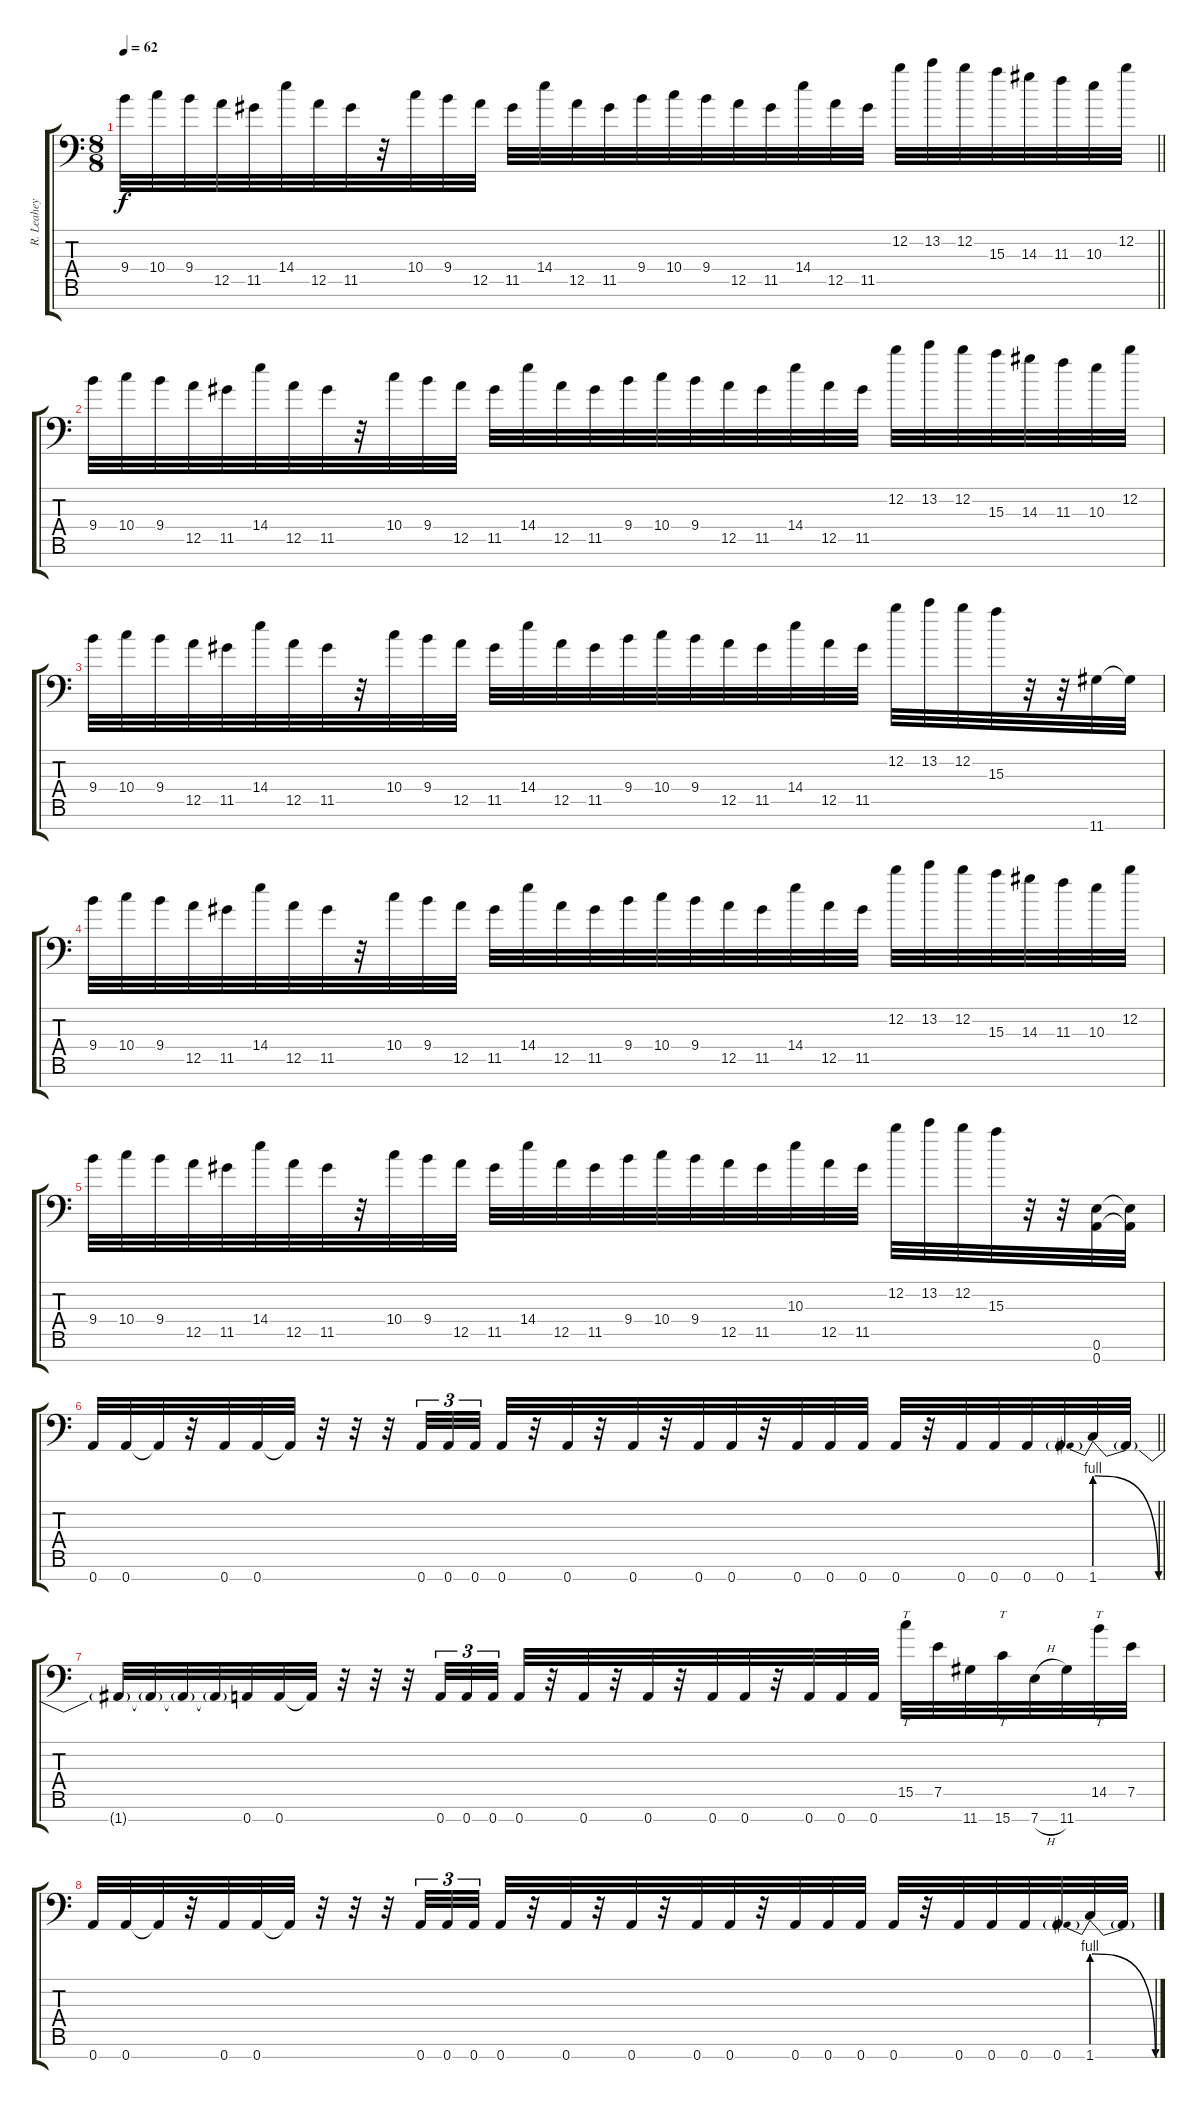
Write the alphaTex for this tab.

\track ("R. Leahey" "R. Leahey") {instrument distortionguitar}
\staff {score tabs}
\tuning (E4 B3 Gb3 D3 A2 E2 A1) {hide}
\ts (8 8)
\tempo 62
\clef f4
\barLineRight lightlight
\ks aminor
9.4.32{dy f} 10.4.32 9.4.32 12.5.32 11.5.32 14.4.32 12.5.32 11.5.32 r.32 10.4.32 9.4.32 12.5.32 11.5.32 14.4.32 12.5.32 11.5.32 9.4.32 10.4.32 9.4.32 12.5.32 11.5.32 14.4.32 12.5.32 11.5.32 12.2.32 13.2.32 12.2.32 15.3.32 14.3.32 11.3.32 10.3.32 12.2.32 |
9.4.32{volume 14 balance 8} 10.4.32 9.4.32 12.5.32 11.5.32 14.4.32 12.5.32 11.5.32 r.32 10.4.32 9.4.32 12.5.32 11.5.32 14.4.32 12.5.32 11.5.32 9.4.32 10.4.32 9.4.32 12.5.32 11.5.32 14.4.32 12.5.32 11.5.32 12.2.32 13.2.32 12.2.32 15.3.32 14.3.32 11.3.32 10.3.32 12.2.32 |
9.4.32 10.4.32 9.4.32 12.5.32 11.5.32 14.4.32 12.5.32 11.5.32 r.32 10.4.32 9.4.32 12.5.32 11.5.32 14.4.32 12.5.32 11.5.32 9.4.32 10.4.32 9.4.32 12.5.32 11.5.32 14.4.32 12.5.32 11.5.32 12.2.32 13.2.32 12.2.32 15.3.32 r.32 r.32 11.7.32 11.7{t}.32 |
9.4.32 10.4.32 9.4.32 12.5.32 11.5.32 14.4.32 12.5.32 11.5.32 r.32 10.4.32 9.4.32 12.5.32 11.5.32 14.4.32 12.5.32 11.5.32 9.4.32 10.4.32 9.4.32 12.5.32 11.5.32 14.4.32 12.5.32 11.5.32 12.2.32 13.2.32 12.2.32 15.3.32 14.3.32 11.3.32 10.3.32 12.2.32 |
9.4.32 10.4.32 9.4.32 12.5.32 11.5.32 14.4.32 12.5.32 11.5.32 r.32 10.4.32 9.4.32 12.5.32 11.5.32 14.4.32 12.5.32 11.5.32 9.4.32 10.4.32 9.4.32 12.5.32 11.5.32 10.3.32 12.5.32 11.5.32 12.2.32 13.2.32 12.2.32 15.3.32 r.32 r.32 (0.6 0.7).32 (0.6{t} 0.7{t}).32 |
\barLineRight lightlight
0.7.32 0.7.32 0.7{t}.32 r.32 0.7.32 0.7.32 0.7{t}.32 r.32 r.32 r.32 0.7.32{tu (3 2)} 0.7.32{tu (3 2)} 0.7.32{tu (3 2)} 0.7.32 r.32 0.7.32 r.32 0.7.32 r.32 0.7.32 0.7.32 r.32 0.7.32 0.7.32 0.7.32 0.7.32 r.32 0.7.32 0.7.32 0.7.32 0.7.32 1.7{be (prebendrelease 0 4 60 0)}.32 1.7{t}.32 |
1.7{t}.32 1.7{t}.32 1.7{t}.32 1.7{t}.32 0.7.32 0.7.32 0.7{t}.32 r.32 r.32 r.32 0.7.32{tu (3 2)} 0.7.32{tu (3 2)} 0.7.32{tu (3 2)} 0.7.32 r.32 0.7.32 r.32 0.7.32 r.32 0.7.32 0.7.32 r.32 0.7.32 0.7.32 0.7.32 15.5.32{tt} 7.5.32 11.7.32 15.7.32{tt} 7.7{h}.32 11.7.32 14.5.32{tt} 7.5.32 |
0.7.32 0.7.32 0.7{t}.32 r.32 0.7.32 0.7.32 0.7{t}.32 r.32 r.32 r.32 0.7.32{tu (3 2)} 0.7.32{tu (3 2)} 0.7.32{tu (3 2)} 0.7.32 r.32 0.7.32 r.32 0.7.32 r.32 0.7.32 0.7.32 r.32 0.7.32 0.7.32 0.7.32 0.7.32 r.32 0.7.32 0.7.32 0.7.32 0.7.32 1.7{be (prebendrelease 0 4 60 0)}.32 1.7{t}.32
